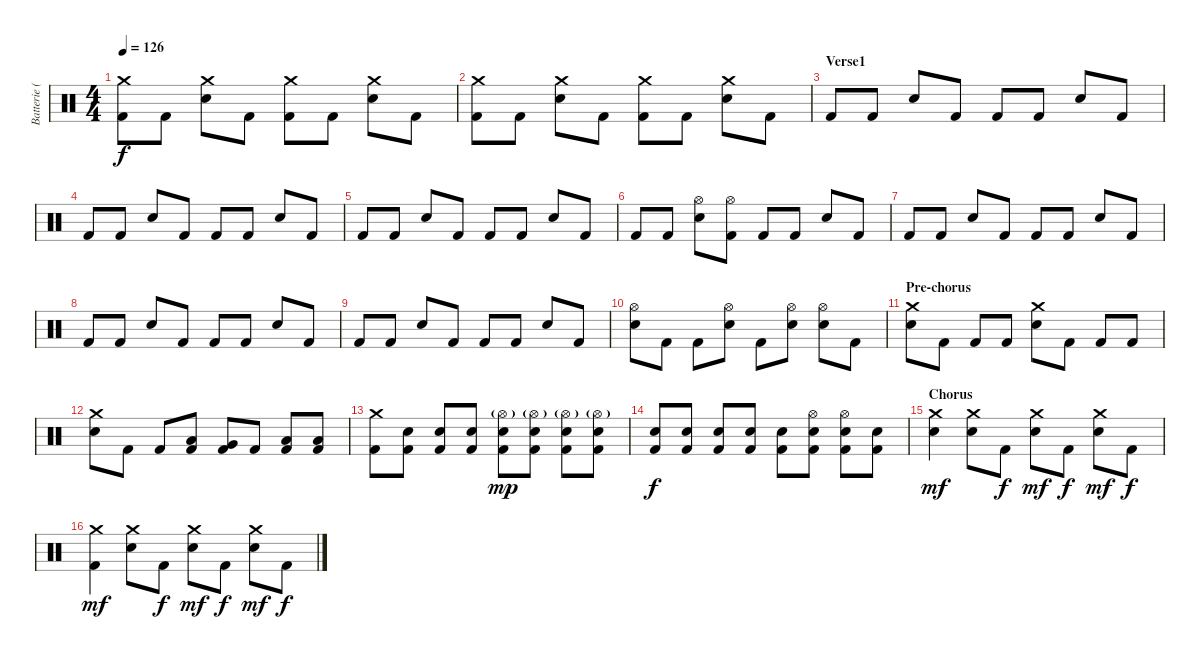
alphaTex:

\track ("Batterie (Dom)" "Batterie (") {instrument percussion}
\staff {score}
\articulation defaults
\ts (4 4)
\tempo 126
\clef neutral
\ks c
("Crash medium (hit)" "Kick (hit) 2").8{dy f} "Kick (hit) 2".8 ("Crash medium (hit)" "Electric Snare (hit)").8 "Kick (hit) 2".8 ("Crash medium (hit)" "Kick (hit) 2").8 "Kick (hit) 2".8 ("Crash medium (hit)" "Electric Snare (hit)").8 "Kick (hit) 2".8 |
("Crash medium (hit)" "Kick (hit) 2").8 "Kick (hit) 2".8 ("Crash medium (hit)" "Electric Snare (hit)").8 "Kick (hit) 2".8 ("Crash medium (hit)" "Kick (hit) 2").8 "Kick (hit) 2".8 ("Crash medium (hit)" "Electric Snare (hit)").8 "Kick (hit) 2".8 |
\section ("" "Verse1")
"Kick (hit) 2".8 "Kick (hit) 2".8 "Electric Snare (hit)".8 "Kick (hit) 2".8 "Kick (hit) 2".8 "Kick (hit) 2".8 "Electric Snare (hit)".8 "Kick (hit) 2".8 |
"Kick (hit) 2".8 "Kick (hit) 2".8 "Electric Snare (hit)".8 "Kick (hit) 2".8 "Kick (hit) 2".8 "Kick (hit) 2".8 "Electric Snare (hit)".8 "Kick (hit) 2".8 |
"Kick (hit) 2".8 "Kick (hit) 2".8 "Electric Snare (hit)".8 "Kick (hit) 2".8 "Kick (hit) 2".8 "Kick (hit) 2".8 "Electric Snare (hit)".8 "Kick (hit) 2".8 |
"Kick (hit) 2".8 "Kick (hit) 2".8 ("Hi-Hat (open)" "Electric Snare (hit)").8 ("Hi-Hat (open)" "Kick (hit) 2").8 "Kick (hit) 2".8 "Kick (hit) 2".8 "Electric Snare (hit)".8 "Kick (hit) 2".8 |
"Kick (hit) 2".8 "Kick (hit) 2".8 "Electric Snare (hit)".8 "Kick (hit) 2".8 "Kick (hit) 2".8 "Kick (hit) 2".8 "Electric Snare (hit)".8 "Kick (hit) 2".8 |
"Kick (hit) 2".8 "Kick (hit) 2".8 "Electric Snare (hit)".8 "Kick (hit) 2".8 "Kick (hit) 2".8 "Kick (hit) 2".8 "Electric Snare (hit)".8 "Kick (hit) 2".8 |
"Kick (hit) 2".8 "Kick (hit) 2".8 "Electric Snare (hit)".8 "Kick (hit) 2".8 "Kick (hit) 2".8 "Kick (hit) 2".8 "Electric Snare (hit)".8 "Kick (hit) 2".8 |
("Hi-Hat (open)" "Electric Snare (hit)").8 "Kick (hit) 2".8 "Kick (hit) 2".8 ("Hi-Hat (open)" "Electric Snare (hit)").8 "Kick (hit) 2".8 ("Hi-Hat (open)" "Electric Snare (hit)").8 ("Hi-Hat (open)" "Electric Snare (hit)").8 "Kick (hit) 2".8 |
\section ("" "Pre-chorus")
("Crash medium (hit)" "Electric Snare (hit)").8 "Kick (hit) 2".8 "Kick (hit) 2".8 "Kick (hit) 2".8 ("Crash medium (hit)" "Electric Snare (hit)").8 "Kick (hit) 2".8 "Kick (hit) 2".8 "Kick (hit) 2".8 |
("Crash medium (hit)" "Electric Snare (hit)").8 "Kick (hit) 2".8 "Kick (hit) 2".8 ("Low Floor Tom (hit)" "Kick (hit) 2").8 ("Very Low Tom (hit)" "Kick (hit) 2").8 "Kick (hit) 2".8 ("Low Floor Tom (hit)" "Kick (hit) 2").8 ("Low Floor Tom (hit)" "Kick (hit) 2").8 |
("Crash medium (hit)" "Kick (hit) 2").8{volume 14} ("Electric Snare (hit)" "Kick (hit) 2").8 ("Electric Snare (hit)" "Kick (hit) 2").8 ("Electric Snare (hit)" "Kick (hit) 2").8 ("Hi-Hat (open)"{g} "Electric Snare (hit)" "Kick (hit) 2").8{dy mp} ("Hi-Hat (open)"{g} "Electric Snare (hit)" "Kick (hit) 2").8 ("Hi-Hat (open)"{g} "Electric Snare (hit)" "Kick (hit) 2").8 ("Hi-Hat (open)"{g} "Electric Snare (hit)" "Kick (hit) 2").8 |
("Electric Snare (hit)" "Kick (hit) 2").8{dy f volume 16} ("Electric Snare (hit)" "Kick (hit) 2").8 ("Electric Snare (hit)" "Kick (hit) 2").8 ("Electric Snare (hit)" "Kick (hit) 2").8 ("Electric Snare (hit)" "Kick (hit) 2").8 ("Hi-Hat (open)" "Electric Snare (hit)" "Kick (hit) 2").8 ("Hi-Hat (open)" "Electric Snare (hit)" "Kick (hit) 2").8 ("Electric Snare (hit)" "Kick (hit) 2").8 |
\section ("" "Chorus")
("Crash medium (hit)" "Electric Snare (hit)").4{dy mf} ("Crash medium (hit)" "Electric Snare (hit)").8 "Kick (hit) 2".8{dy f} ("Crash medium (hit)" "Electric Snare (hit)").8{dy mf} "Kick (hit) 2".8{dy f} ("Crash medium (hit)" "Electric Snare (hit)").8{dy mf} "Kick (hit) 2".8{dy f} |
("Crash medium (hit)" "Kick (hit) 2").4{dy mf} ("Crash medium (hit)" "Electric Snare (hit)").8 "Kick (hit) 2".8{dy f} ("Crash medium (hit)" "Electric Snare (hit)").8{dy mf} "Kick (hit) 2".8{dy f} ("Crash medium (hit)" "Electric Snare (hit)").8{dy mf} "Kick (hit) 2".8{dy f}
